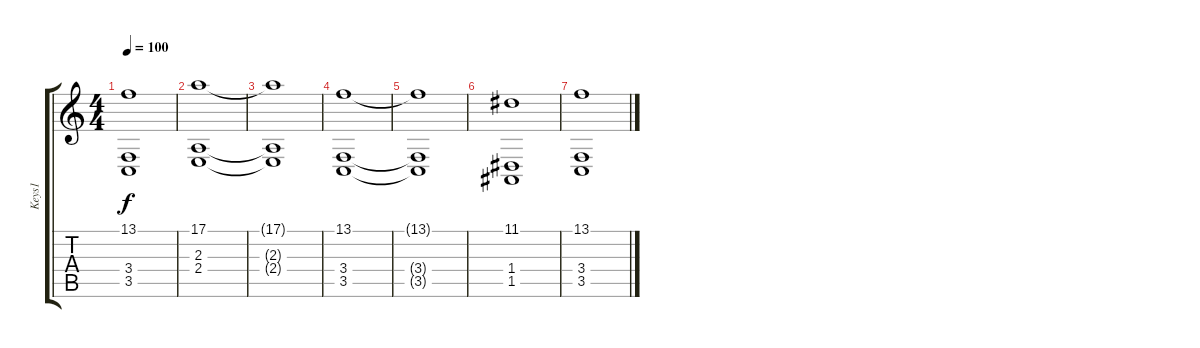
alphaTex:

\track ("Keys1" "Keys1") {instrument drawbarorgan}
\staff {score tabs}
\tuning (E4 B3 G3 D3 A2 E2) {hide}
\ts (4 4)
\tempo 100
\clef g2
\ks c
(13.1 3.4 3.5).1{dy f} |
(17.1 2.3 2.4).1{volume 0} |
(17.1{t} 2.3{t} 2.4{t}).1 |
(13.1 3.4 3.5).1 |
(13.1{t} 3.4{t} 3.5{t}).1 |
(11.1 1.4 1.5).1 |
(13.1 3.4 3.5).1
